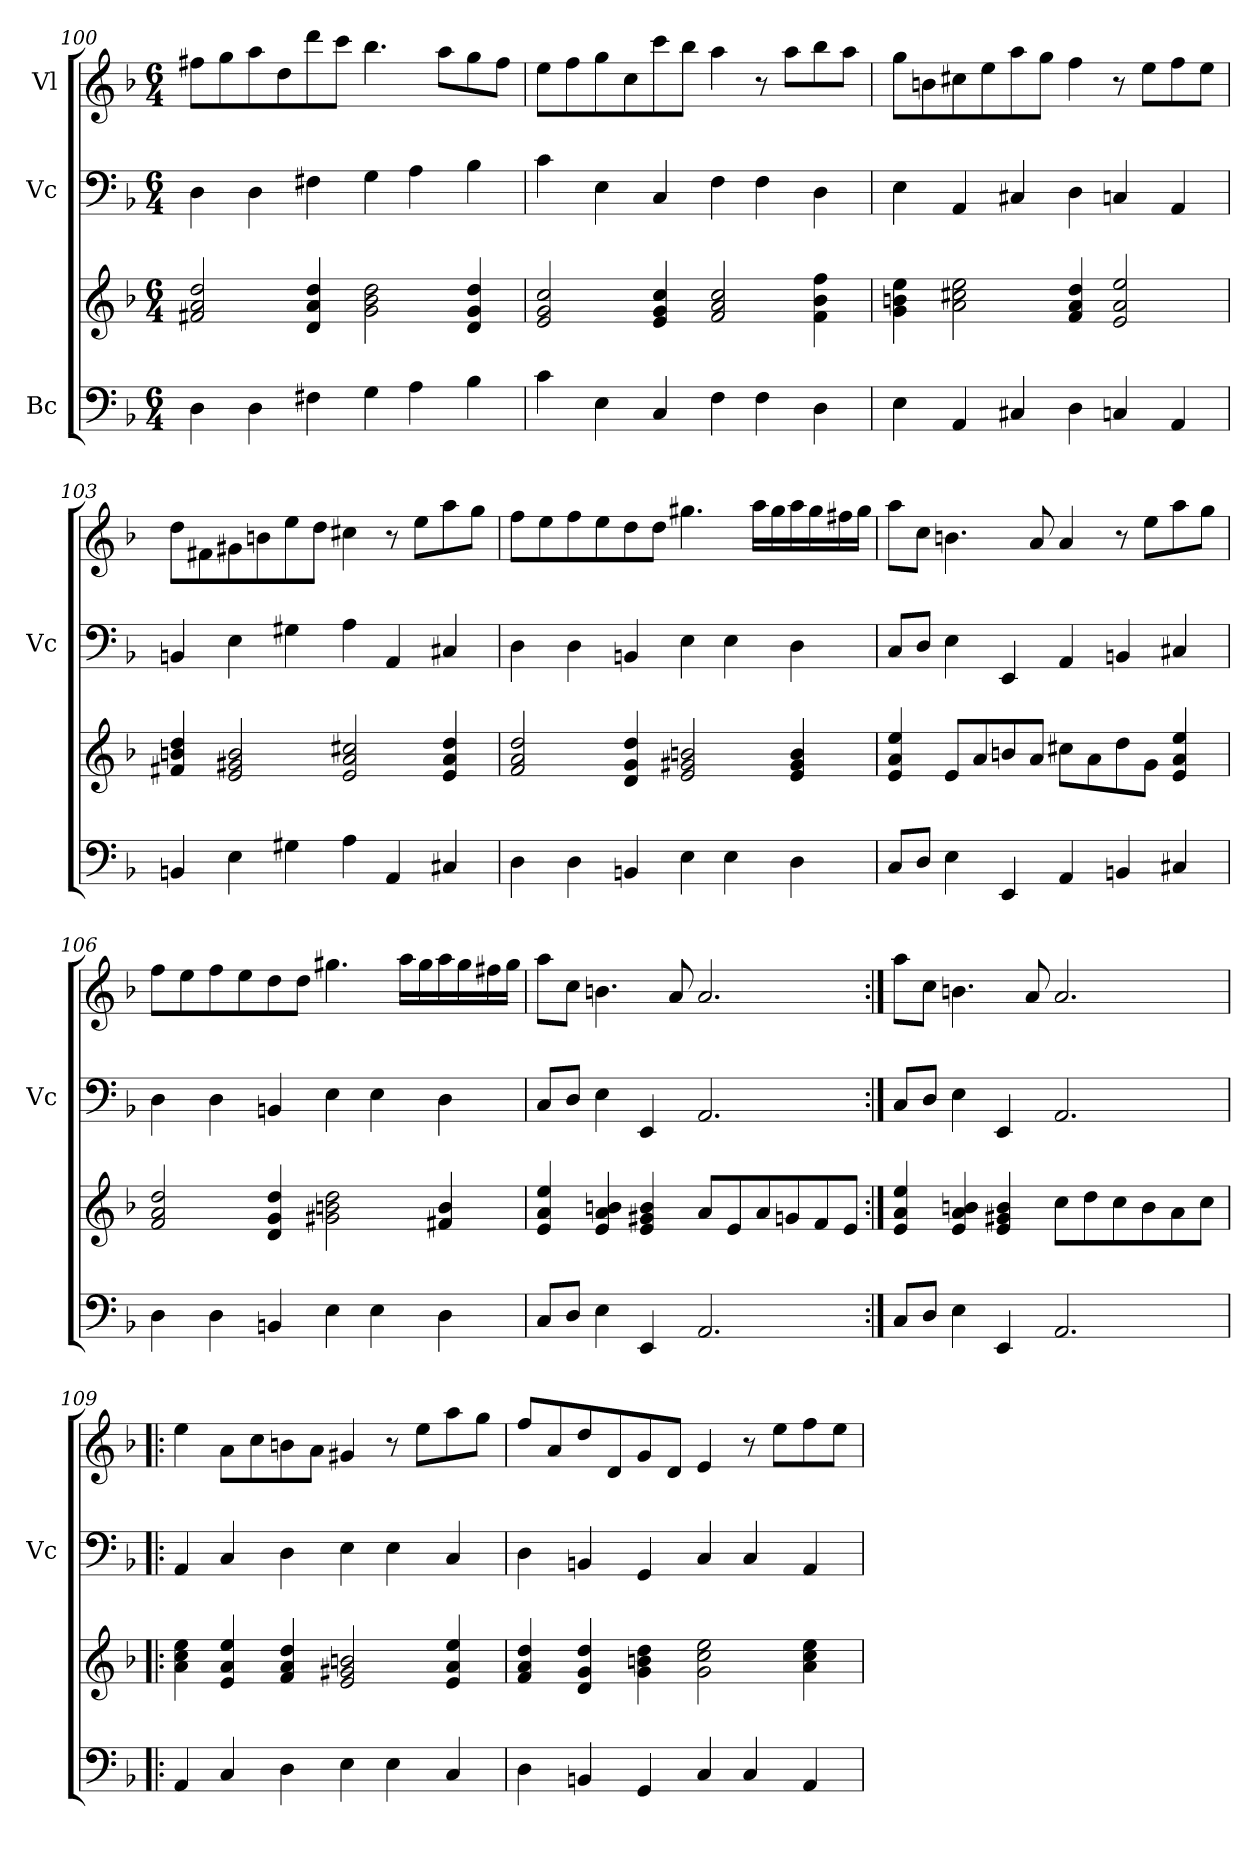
**kern	**kern	**kern	**kern
*part3	*part3	*part2	*part1
*staff4	*staff3	*staff2	*staff1
*I"Bc	*	*I"Vc	*I"Vl
*	*	*I'Vc	*
*clefF4	*clefG2	*clefF4	*clefG2
*k[b-]	*k[b-]	*k[b-]	*k[b-]
*M6/4	*M6/4	*M6/4	*M6/4
=100	=100	=100	=100
4D\	2f#X/ 2a/ 2dd/	4D\	8ff#X\L
.	.	.	8gg\
4D\	.	4D\	8aa\
.	.	.	8dd\
4F#X\	4d/ 4a/ 4dd/	4F#X\	8ddd\
.	.	.	8ccc\J
4G\	2g\ 2b-\ 2dd\	4G\	4.bb-\
4A\	.	4A\	.
.	.	.	8aa\L
4B-\	4d/ 4g/ 4dd/	4B-\	8gg\
.	.	.	8ff#\J
=101	=101	=101	=101
4c\	2e/ 2g/ 2cc/	4c\	8ee\L
.	.	.	8ff\
4E\	.	4E\	8gg\
.	.	.	8cc\
4C/	4e/ 4g/ 4cc/	4C/	8ccc\
.	.	.	8bb-\J
4F\	2f/ 2a/ 2cc/	4F\	4aa\
4F\	.	4F\	8r
.	.	.	8aa\L
4D\	4f\ 4b-\ 4ff\	4D\	8bb-\
.	.	.	8aa\J
=102	=102	=102	=102
4E\	4g\ 4bn\ 4ee\	4E\	8gg\L
.	.	.	8bn\
4AA/	2a\ 2cc#X\ 2ee\	4AA/	8cc#X\
.	.	.	8ee\
4C#X/	.	4C#X/	8aa\
.	.	.	8gg\J
4D\	4f/ 4a/ 4dd/	4D\	4ff\
4Cn/	2e/ 2a/ 2ee/	4Cn/	8r
.	.	.	8ee\L
4AA/	.	4AA/	8ff\
.	.	.	8ee\J
!!LO:LB:g=z
=103	=103	=103	=103
4BBn/	4f#X/ 4bn/ 4dd/	4BBn/	8dd\L
.	.	.	8f#X\
4E\	2e/ 2g#X/ 2b/	4E\	8g#X\
.	.	.	8bn\
4G#X\	.	4G#X\	8ee\
.	.	.	8dd\J
4A\	2e/ 2a/ 2cc#X/	4A\	4cc#X\
4AA/	.	4AA/	8r
.	.	.	8ee\L
4C#X/	4e/ 4a/ 4dd/	4C#X/	8aa\
.	.	.	8gg\J
=104	=104	=104	=104
4D\	2f/ 2a/ 2dd/	4D\	8ff\L
.	.	.	8ee\
4D\	.	4D\	8ff\
.	.	.	8ee\
4BBn/	4d/ 4g/ 4dd/	4BBn/	8dd\
.	.	.	8dd\J
4E\	2e/ 2g#X/ 2bn/	4E\	4.gg#X\
4E\	.	4E\	.
.	.	.	16aa\LL
.	.	.	16gg#\
4D\	4e/ 4g#/ 4b/	4D\	16aa\
.	.	.	16gg#\
.	.	.	16ff#X\
.	.	.	16gg#\JJ
=105	=105	=105	=105
8C/L	4e/ 4a/ 4ee/	8C/L	8aa\L
8D/J	.	8D/J	8cc\J
4E\	8e/L	4E\	4.bn\
.	8a/	.	.
4EE/	8bn/	4EE/	.
.	8a/J	.	8a/
4AA/	8cc#X\L	4AA/	4a/
.	8a\	.	.
4BBn/	8dd\	4BBn/	8r
.	8g\J	.	8ee\L
4C#X/	4e/ 4a/ 4ee/	4C#X/	8aa\
.	.	.	8gg\J
!!LO:PB:g=z
=106	=106	=106	=106
4D\	2f/ 2a/ 2dd/	4D\	8ff\L
.	.	.	8ee\
4D\	.	4D\	8ff\
.	.	.	8ee\
4BBn/	4d/ 4g/ 4dd/	4BBn/	8dd\
.	.	.	8dd\J
4E\	2g#X\ 2bn\ 2dd\	4E\	4.gg#X\
4E\	.	4E\	.
.	.	.	16aa\LL
.	.	.	16gg#\
4D\	4f#X/ 4b/	4D\	16aa\
.	.	.	16gg#\
.	.	.	16ff#X\
.	.	.	16gg#\JJ
=107	=107	=107	=107
8C/L	4e/ 4a/ 4ee/	8C/L	8aa\L
8D/J	.	8D/J	8cc\J
4E\	4e/ 4a/ 4bn/	4E\	4.bn\
4EE/	4e/ 4g#X/ 4b/	4EE/	.
.	.	.	8a/
2.AA/	8a/L	2.AA/	2.a/
.	8e/	.	.
.	8a/	.	.
.	8gn/	.	.
.	8f/	.	.
.	8e/J	.	.
=108:|!	=108:|!	=108:|!	=108:|!
8C/L	4e/ 4a/ 4ee/	8C/L	8aa\L
8D/J	.	8D/J	8cc\J
4E\	4e/ 4a/ 4bn/	4E\	4.bn\
4EE/	4e/ 4g#X/ 4b/	4EE/	.
.	.	.	8a/
2.AA/	8cc\L	2.AA/	2.a/
.	8dd\	.	.
.	8cc\	.	.
.	8b\	.	.
.	8a\	.	.
.	8cc\J	.	.
!!LO:LB:g=z
=109!|:	=109!|:	=109!|:	=109!|:
4AA/	4a\ 4cc\ 4ee\	4AA/	4ee\
4C/	4e/ 4a/ 4ee/	4C/	8a\L
.	.	.	8cc\
4D\	4f/ 4a/ 4dd/	4D\	8bn\
.	.	.	8a\J
4E\	2e/ 2g#X/ 2bn/	4E\	4g#X/
4E\	.	4E\	8r
.	.	.	8ee\L
4C/	4e/ 4a/ 4ee/	4C/	8aa\
.	.	.	8gg\J
=110	=110	=110	=110
4D\	4f/ 4a/ 4dd/	4D\	8ff/L
.	.	.	8a/
4BBn/	4d/ 4g/ 4dd/	4BBn/	8dd/
.	.	.	8d/
4GG/	4g\ 4bn\ 4dd\	4GG/	8g/
.	.	.	8d/J
4C/	2g\ 2cc\ 2ee\	4C/	4e/
4C/	.	4C/	8r
.	.	.	8ee\L
4AA/	4a\ 4cc\ 4ee\	4AA/	8ff\
.	.	.	8ee\J
=	=	=	=
*-	*-	*-	*-
